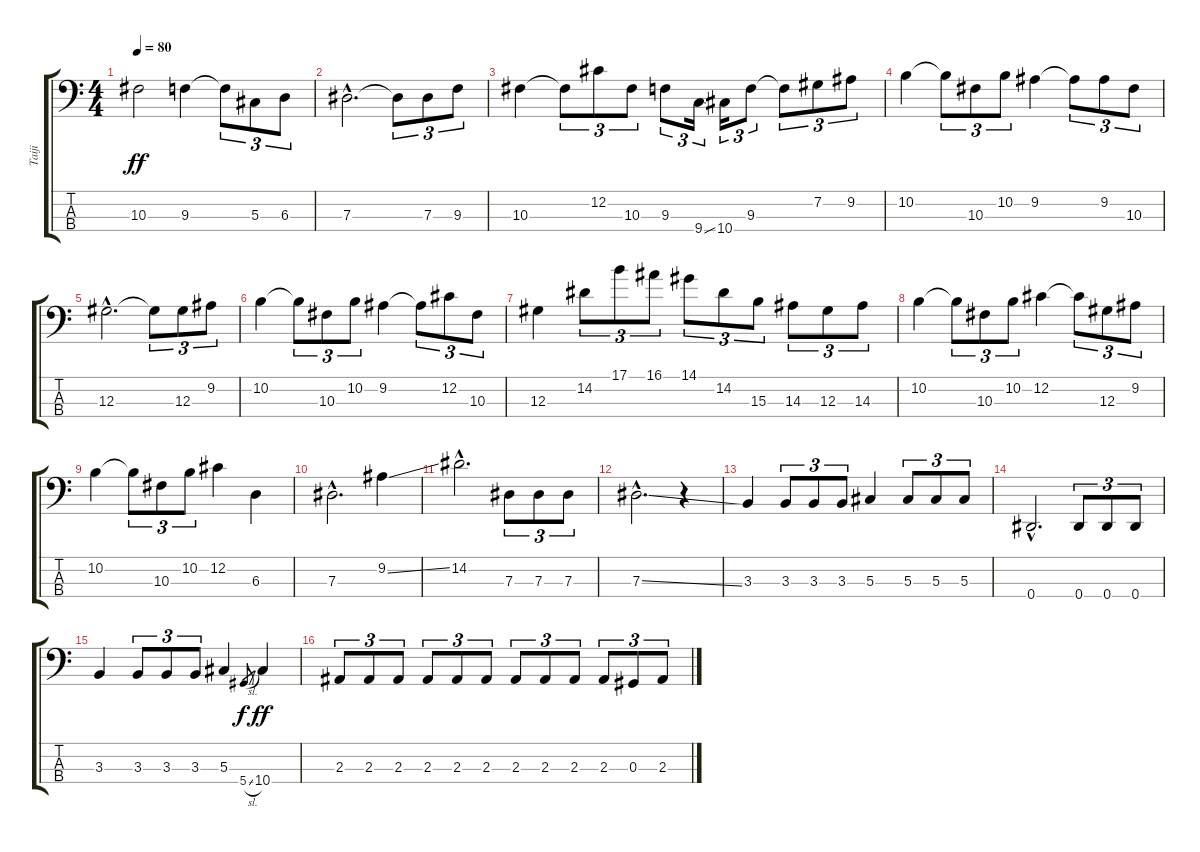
\track ("Taiji" "Taiji") {instrument electricbassfinger}
\staff {score tabs}
\tuning (Gb2 Db2 Ab1 Eb1) {hide}
\ts (4 4)
\tempo 80
\clef f4
\ks c
10.3.2{dy ff} 9.3.4 9.3{t}.8{tu (3 2)} 5.3.8{tu (3 2)} 6.3.8{tu (3 2)} |
7.3{hac}.2{d} 7.3{t}.8{tu (3 2)} 7.3.8{tu (3 2)} 9.3.8{tu (3 2)} |
10.3.4 10.3{t}.8{tu (3 2)} 12.2.8{tu (3 2)} 10.3.8{tu (3 2)} 9.3.8{tu (3 2)} 9.4{ss}.16{tu (3 2)} 10.4.16{tu (3 2)} 9.3.8{tu (3 2)} 9.3{t}.8{tu (3 2)} 7.2.8{tu (3 2)} 9.2.8{tu (3 2)} |
10.2.4 10.2{t}.8{tu (3 2)} 10.3.8{tu (3 2)} 10.2.8{tu (3 2)} 9.2.4 9.2{t}.8{tu (3 2)} 9.2.8{tu (3 2)} 10.3.8{tu (3 2)} |
12.3{hac}.2{d} 12.3{t}.8{tu (3 2)} 12.3.8{tu (3 2)} 9.2.8{tu (3 2)} |
10.2.4 10.2{t}.8{tu (3 2)} 10.3.8{tu (3 2)} 10.2.8{tu (3 2)} 9.2.4 9.2{t}.8{tu (3 2)} 12.2.8{tu (3 2)} 10.3.8{tu (3 2)} |
12.3.4 14.2.8{tu (3 2)} 17.1.8{tu (3 2)} 16.1.8{tu (3 2)} 14.1.8{tu (3 2)} 14.2.8{tu (3 2)} 15.3.8{tu (3 2)} 14.3.8{tu (3 2)} 12.3.8{tu (3 2)} 14.3.8{tu (3 2)} |
10.2.4 10.2{t}.8{tu (3 2)} 10.3.8{tu (3 2)} 10.2.8{tu (3 2)} 12.2.4 12.2{t}.8{tu (3 2)} 12.3.8{tu (3 2)} 9.2.8{tu (3 2)} |
10.2.4 10.2{t}.8{tu (3 2)} 10.3.8{tu (3 2)} 10.2.8{tu (3 2)} 12.2.4 6.3.4 |
7.3{hac}.2{d} 9.2{ss}.4 |
14.2{hac}.2{d} 7.3.8{tu (3 2)} 7.3.8{tu (3 2)} 7.3.8{tu (3 2)} |
7.3{ss hac}.2{d} r.4 |
3.3.4 3.3.8{tu (3 2)} 3.3.8{tu (3 2)} 3.3.8{tu (3 2)} 5.3.4 5.3.8{tu (3 2)} 5.3.8{tu (3 2)} 5.3.8{tu (3 2)} |
0.4{hac}.2{d} 0.4.8{tu (3 2)} 0.4.8{tu (3 2)} 0.4.8{tu (3 2)} |
3.3.4 3.3.8{tu (3 2)} 3.3.8{tu (3 2)} 3.3.8{tu (3 2)} 5.3.4 5.4{sl}.8{gr dy f} 10.4.4{dy ff} |
2.3.8{tu (3 2)} 2.3.8{tu (3 2)} 2.3.8{tu (3 2)} 2.3.8{tu (3 2)} 2.3.8{tu (3 2)} 2.3.8{tu (3 2)} 2.3.8{tu (3 2)} 2.3.8{tu (3 2)} 2.3.8{tu (3 2)} 2.3.8{tu (3 2)} 0.3.8{tu (3 2)} 2.3.8{tu (3 2)}
